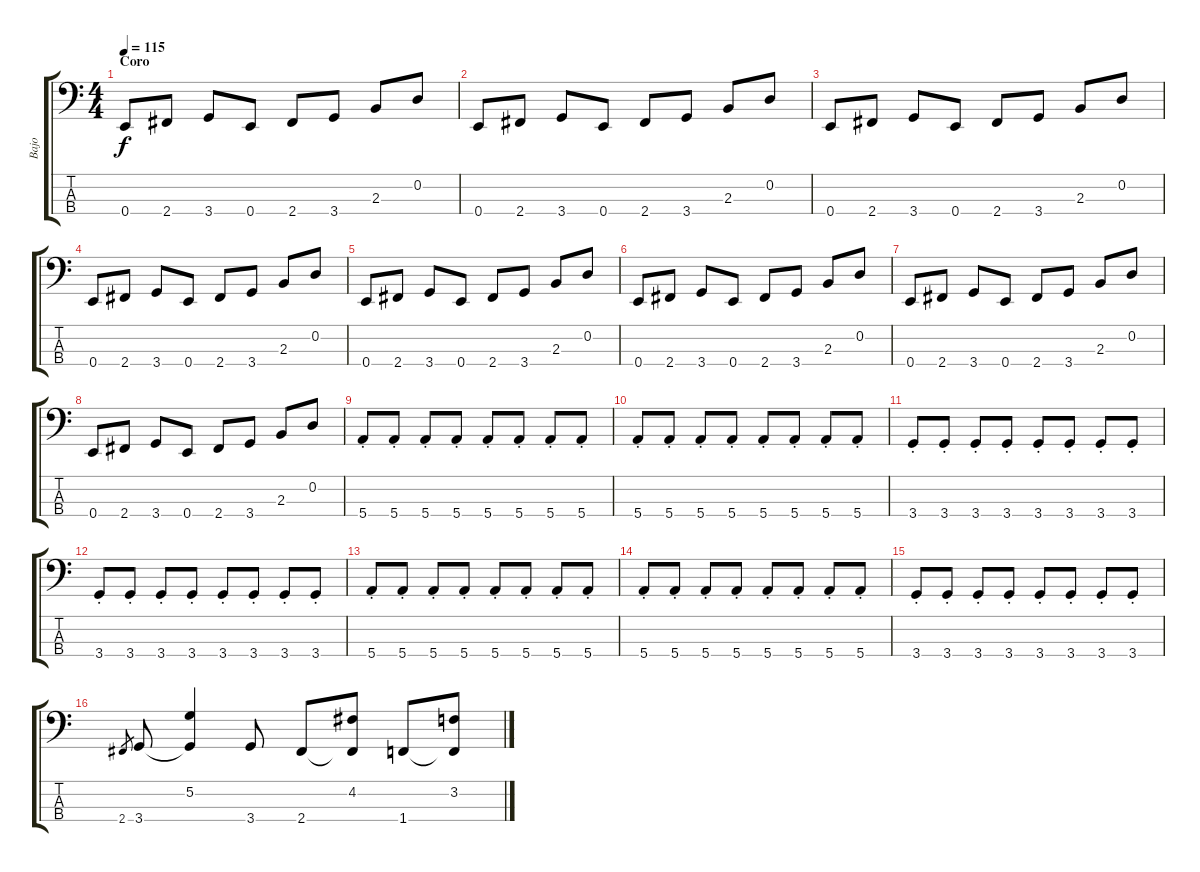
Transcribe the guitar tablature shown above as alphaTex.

\track ("Bajo" "Bajo") {instrument electricbassfinger}
\staff {score tabs}
\tuning (G2 D2 A1 E1) {hide}
\ts (4 4)
\section ("" "Coro")
\tempo 115
\clef f4
\ks c
0.4.8{dy f} 2.4.8 3.4.8 0.4.8 2.4.8 3.4.8 2.3.8 0.2.8 |
0.4.8 2.4.8 3.4.8 0.4.8 2.4.8 3.4.8 2.3.8 0.2.8 |
0.4.8 2.4.8 3.4.8 0.4.8 2.4.8 3.4.8 2.3.8 0.2.8 |
0.4.8 2.4.8 3.4.8 0.4.8 2.4.8 3.4.8 2.3.8 0.2.8 |
0.4.8 2.4.8 3.4.8 0.4.8 2.4.8 3.4.8 2.3.8 0.2.8 |
0.4.8 2.4.8 3.4.8 0.4.8 2.4.8 3.4.8 2.3.8 0.2.8 |
0.4.8 2.4.8 3.4.8 0.4.8 2.4.8 3.4.8 2.3.8 0.2.8 |
0.4.8 2.4.8 3.4.8 0.4.8 2.4.8 3.4.8 2.3.8 0.2.8 |
5.4{st}.8 5.4{st}.8 5.4{st}.8 5.4{st}.8 5.4{st}.8 5.4{st}.8 5.4{st}.8 5.4{st}.8 |
5.4{st}.8 5.4{st}.8 5.4{st}.8 5.4{st}.8 5.4{st}.8 5.4{st}.8 5.4{st}.8 5.4{st}.8 |
3.4{st}.8 3.4{st}.8 3.4{st}.8 3.4{st}.8 3.4{st}.8 3.4{st}.8 3.4{st}.8 3.4{st}.8 |
3.4{st}.8 3.4{st}.8 3.4{st}.8 3.4{st}.8 3.4{st}.8 3.4{st}.8 3.4{st}.8 3.4{st}.8 |
5.4{st}.8 5.4{st}.8 5.4{st}.8 5.4{st}.8 5.4{st}.8 5.4{st}.8 5.4{st}.8 5.4{st}.8 |
5.4{st}.8 5.4{st}.8 5.4{st}.8 5.4{st}.8 5.4{st}.8 5.4{st}.8 5.4{st}.8 5.4{st}.8 |
3.4{st}.8 3.4{st}.8 3.4{st}.8 3.4{st}.8 3.4{st}.8 3.4{st}.8 3.4{st}.8 3.4{st}.8 |
2.4.8{gr} 3.4.8 (5.2 3.4{t}).4 3.4.8 2.4.8 (4.2 2.4{t}).8 1.4.8 (3.2 1.4{t}).8
